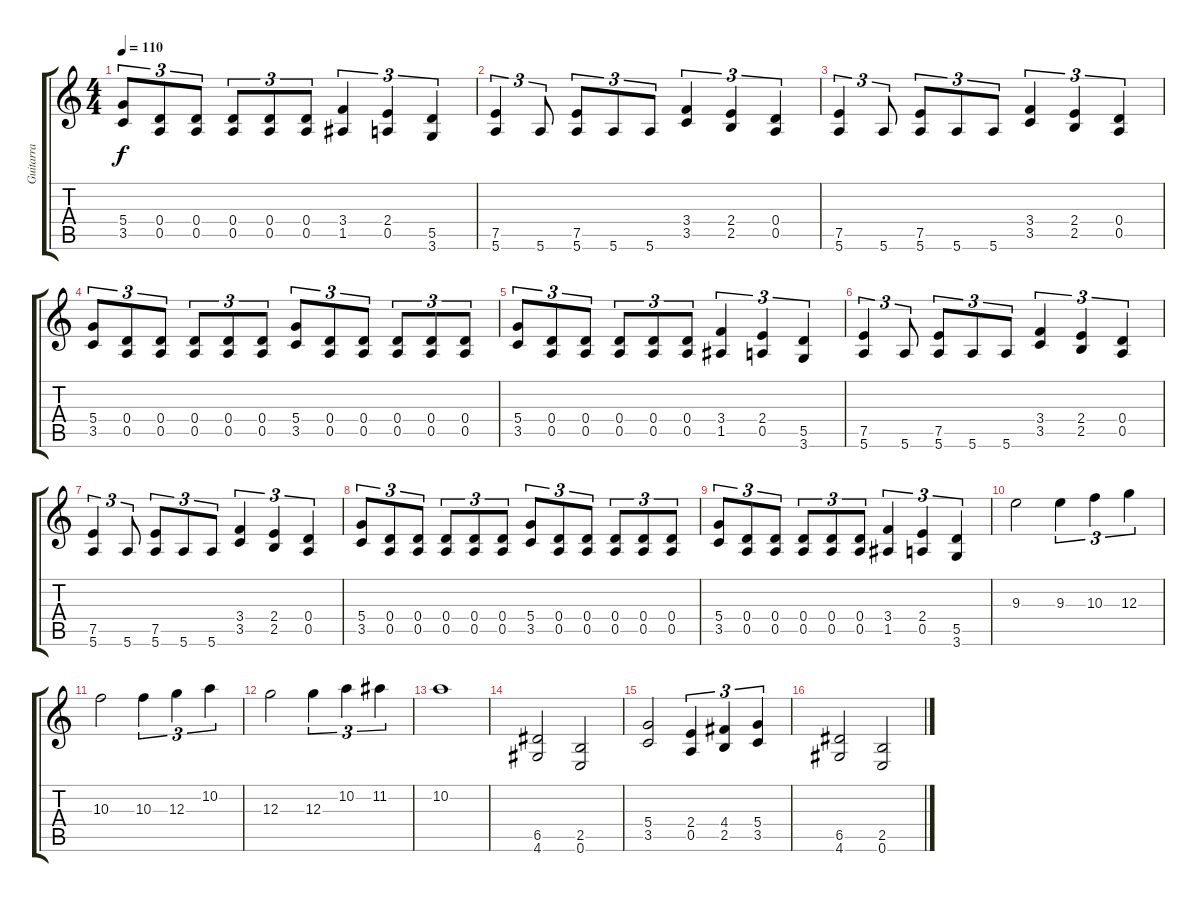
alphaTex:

\track ("Guitarra" "Guitarra") {instrument overdrivenguitar}
\staff {score tabs}
\tuning (E4 B3 G3 D3 A2 E2) {hide}
\ts (4 4)
\tempo 110
\clef g2
\ks c
(5.4 3.5).8{tu (3 2) dy f} (0.4 0.5).8{tu (3 2)} (0.4 0.5).8{tu (3 2)} (0.4 0.5).8{tu (3 2)} (0.4 0.5).8{tu (3 2)} (0.4 0.5).8{tu (3 2)} (3.4 1.5).4{tu (3 2)} (2.4 0.5).4{tu (3 2)} (5.5 3.6).4{tu (3 2)} |
(7.5 5.6).4{tu (3 2)} 5.6.8{tu (3 2)} (7.5 5.6).8{tu (3 2)} 5.6.8{tu (3 2)} 5.6.8{tu (3 2)} (3.4 3.5).4{tu (3 2)} (2.4 2.5).4{tu (3 2)} (0.4 0.5).4{tu (3 2)} |
(7.5 5.6).4{tu (3 2)} 5.6.8{tu (3 2)} (7.5 5.6).8{tu (3 2)} 5.6.8{tu (3 2)} 5.6.8{tu (3 2)} (3.4 3.5).4{tu (3 2)} (2.4 2.5).4{tu (3 2)} (0.4 0.5).4{tu (3 2)} |
(5.4 3.5).8{tu (3 2)} (0.4 0.5).8{tu (3 2)} (0.4 0.5).8{tu (3 2)} (0.4 0.5).8{tu (3 2)} (0.4 0.5).8{tu (3 2)} (0.4 0.5).8{tu (3 2)} (5.4 3.5).8{tu (3 2)} (0.4 0.5).8{tu (3 2)} (0.4 0.5).8{tu (3 2)} (0.4 0.5).8{tu (3 2)} (0.4 0.5).8{tu (3 2)} (0.4 0.5).8{tu (3 2)} |
(5.4 3.5).8{tu (3 2)} (0.4 0.5).8{tu (3 2)} (0.4 0.5).8{tu (3 2)} (0.4 0.5).8{tu (3 2)} (0.4 0.5).8{tu (3 2)} (0.4 0.5).8{tu (3 2)} (3.4 1.5).4{tu (3 2)} (2.4 0.5).4{tu (3 2)} (5.5 3.6).4{tu (3 2)} |
(7.5 5.6).4{tu (3 2)} 5.6.8{tu (3 2)} (7.5 5.6).8{tu (3 2)} 5.6.8{tu (3 2)} 5.6.8{tu (3 2)} (3.4 3.5).4{tu (3 2)} (2.4 2.5).4{tu (3 2)} (0.4 0.5).4{tu (3 2)} |
(7.5 5.6).4{tu (3 2)} 5.6.8{tu (3 2)} (7.5 5.6).8{tu (3 2)} 5.6.8{tu (3 2)} 5.6.8{tu (3 2)} (3.4 3.5).4{tu (3 2)} (2.4 2.5).4{tu (3 2)} (0.4 0.5).4{tu (3 2)} |
(5.4 3.5).8{tu (3 2)} (0.4 0.5).8{tu (3 2)} (0.4 0.5).8{tu (3 2)} (0.4 0.5).8{tu (3 2)} (0.4 0.5).8{tu (3 2)} (0.4 0.5).8{tu (3 2)} (5.4 3.5).8{tu (3 2)} (0.4 0.5).8{tu (3 2)} (0.4 0.5).8{tu (3 2)} (0.4 0.5).8{tu (3 2)} (0.4 0.5).8{tu (3 2)} (0.4 0.5).8{tu (3 2)} |
(5.4 3.5).8{tu (3 2)} (0.4 0.5).8{tu (3 2)} (0.4 0.5).8{tu (3 2)} (0.4 0.5).8{tu (3 2)} (0.4 0.5).8{tu (3 2)} (0.4 0.5).8{tu (3 2)} (3.4 1.5).4{tu (3 2)} (2.4 0.5).4{tu (3 2)} (5.5 3.6).4{tu (3 2)} |
9.3.2 9.3.4{tu (3 2)} 10.3.4{tu (3 2)} 12.3.4{tu (3 2)} |
10.3.2 10.3.4{tu (3 2)} 12.3.4{tu (3 2)} 10.2.4{tu (3 2)} |
12.3.2 12.3.4{tu (3 2)} 10.2.4{tu (3 2)} 11.2.4{tu (3 2)} |
10.2.1 |
(6.5 4.6).2 (2.5 0.6).2 |
(5.4 3.5).2 (2.4 0.5).4{tu (3 2)} (4.4 2.5).4{tu (3 2)} (5.4 3.5).4{tu (3 2)} |
(6.5 4.6).2 (2.5 0.6).2
